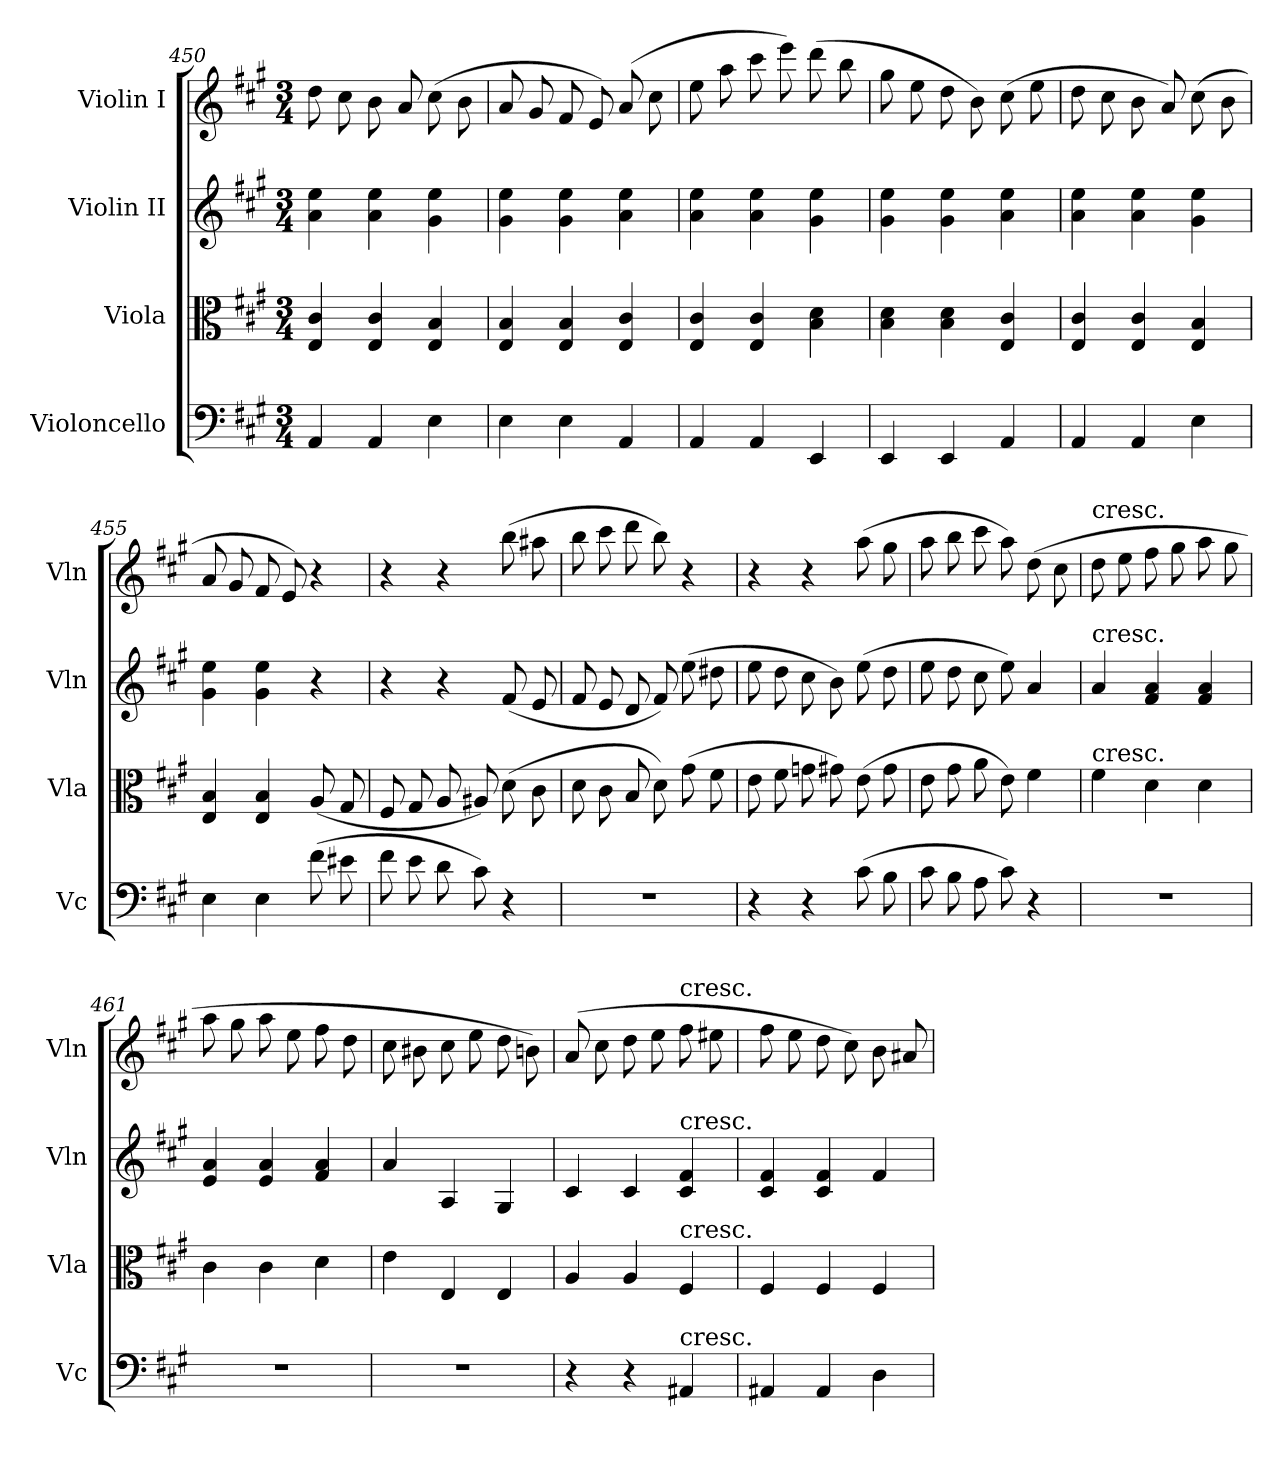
**kern	**kern	**kern	**kern
*part4	*part3	*part2	*part1
*staff4	*staff3	*staff2	*staff1
*I"Violoncello	*I"Viola	*I"Violin II	*I"Violin I
*I'Vc	*I'Vla	*I'Vln	*I'Vln
*clefF4	*clefC3	*clefG2	*clefG2
*k[f#c#g#]	*k[f#c#g#]	*k[f#c#g#]	*k[f#c#g#]
*A:	*A:	*A:	*A:
*M3/4	*M3/4	*M3/4	*M3/4
=450	=450	=450	=450
4AA	4E 4c#	4a 4ee	8dd
.	.	.	8cc#
4AA	4E 4c#	4a 4ee	8b
.	.	.	8a
4E	4E 4B	4g# 4ee	(8cc#
.	.	.	8b
=451	=451	=451	=451
4E	4E 4B	4g# 4ee	8a
.	.	.	8g#
4E	4E 4B	4g# 4ee	8f#
.	.	.	8e)
4AA	4E 4c#	4a 4ee	(8a
.	.	.	8cc#
=452	=452	=452	=452
4AA	4E 4c#	4a 4ee	8ee
.	.	.	8aa
4AA	4E 4c#	4a 4ee	8ccc#
.	.	.	8eee)
4EE	4B 4d	4g# 4ee	(8ddd
.	.	.	8bb
=453	=453	=453	=453
4EE	4B 4d	4g# 4ee	8gg#
.	.	.	8ee
4EE	4B 4d	4g# 4ee	8dd
.	.	.	8b)
4AA	4E 4c#	4a 4ee	(8cc#
.	.	.	8ee
=454	=454	=454	=454
4AA	4E 4c#	4a 4ee	8dd
.	.	.	8cc#
4AA	4E 4c#	4a 4ee	8b
.	.	.	8a)
4E	4E 4B	4g# 4ee	(8cc#
.	.	.	8b
=455	=455	=455	=455
4E	4E 4B	4g# 4ee	8a
.	.	.	8g#
4E	4E 4B	4g# 4ee	8f#
.	.	.	8e)
(8f#	(8A	4r	4r
8e#X	8G#	.	.
=456	=456	=456	=456
8f#	8F#	4r	4r
8e	8G#	.	.
8d	8A	4r	4r
8c#)	8A#X)	.	.
4r	(8d	(8f#	(8bb
.	8c#	8e	8aa#X
=457	=457	=457	=457
2.r	8d	8f#	8bb
.	8c#	8e	8ccc#
.	8B	8d	8ddd
.	8d)	8f#)	8bb)
.	(8g#	(8ee	4r
.	8f#	8dd#X	.
=458	=458	=458	=458
4r	8e	8ee	4r
.	8f#	8dd	.
4r	8gn	8cc#	4r
.	8g#X)	8b)	.
(8c#	(8e	(8ee	(8aa
8B	8g#	8dd	8gg#
=459	=459	=459	=459
8c#	8e	8ee	8aa
8B	8g#	8dd	8bb
8A	8a	8cc#	8ccc#
8c#)	8e)	8ee)	8aa)
4r	4f#	4a	(8dd
.	.	.	8cc#
=460	=460	=460	=460
!	!	!	!LO:TX:a:t=cresc.
!	!	!LO:TX:a:t=cresc.	!
!	!LO:TX:a:t=cresc.	!	!
2.r	4f#	4a	8dd
.	.	.	8ee
.	4d	4f# 4a	8ff#
.	.	.	8gg#
.	4d	4f# 4a	8aa
.	.	.	8gg#
=461	=461	=461	=461
2.r	4c#	4e 4a	8aa
.	.	.	8gg#
.	4c#	4e 4a	8aa
.	.	.	8ee
.	4d	4f# 4a	8ff#
.	.	.	8dd
=462	=462	=462	=462
2.r	4e	4a	8cc#
.	.	.	8b#X
.	4E	4A	8cc#
.	.	.	8ee
.	4E	4G#	8dd
.	.	.	8bn)
=463	=463	=463	=463
4r	4A	4c#	(8a
.	.	.	8cc#
4r	4A	4c#	8dd
.	.	.	8ee
!	!	!	!LO:TX:a:t=cresc.
!	!	!LO:TX:a:t=cresc.	!
!	!LO:TX:a:t=cresc.	!	!
!LO:TX:a:t=cresc.	!	!	!
4AA#X	4F#	4c# 4f#	8ff#
.	.	.	8ee#X
=464	=464	=464	=464
4AA#X	4F#	4c# 4f#	8ff#
.	.	.	8ee
4AA#	4F#	4c# 4f#	8dd
.	.	.	8cc#)
4D	4F#	4f#	8b
.	.	.	8a#X
=	=	=	=
*-	*-	*-	*-
